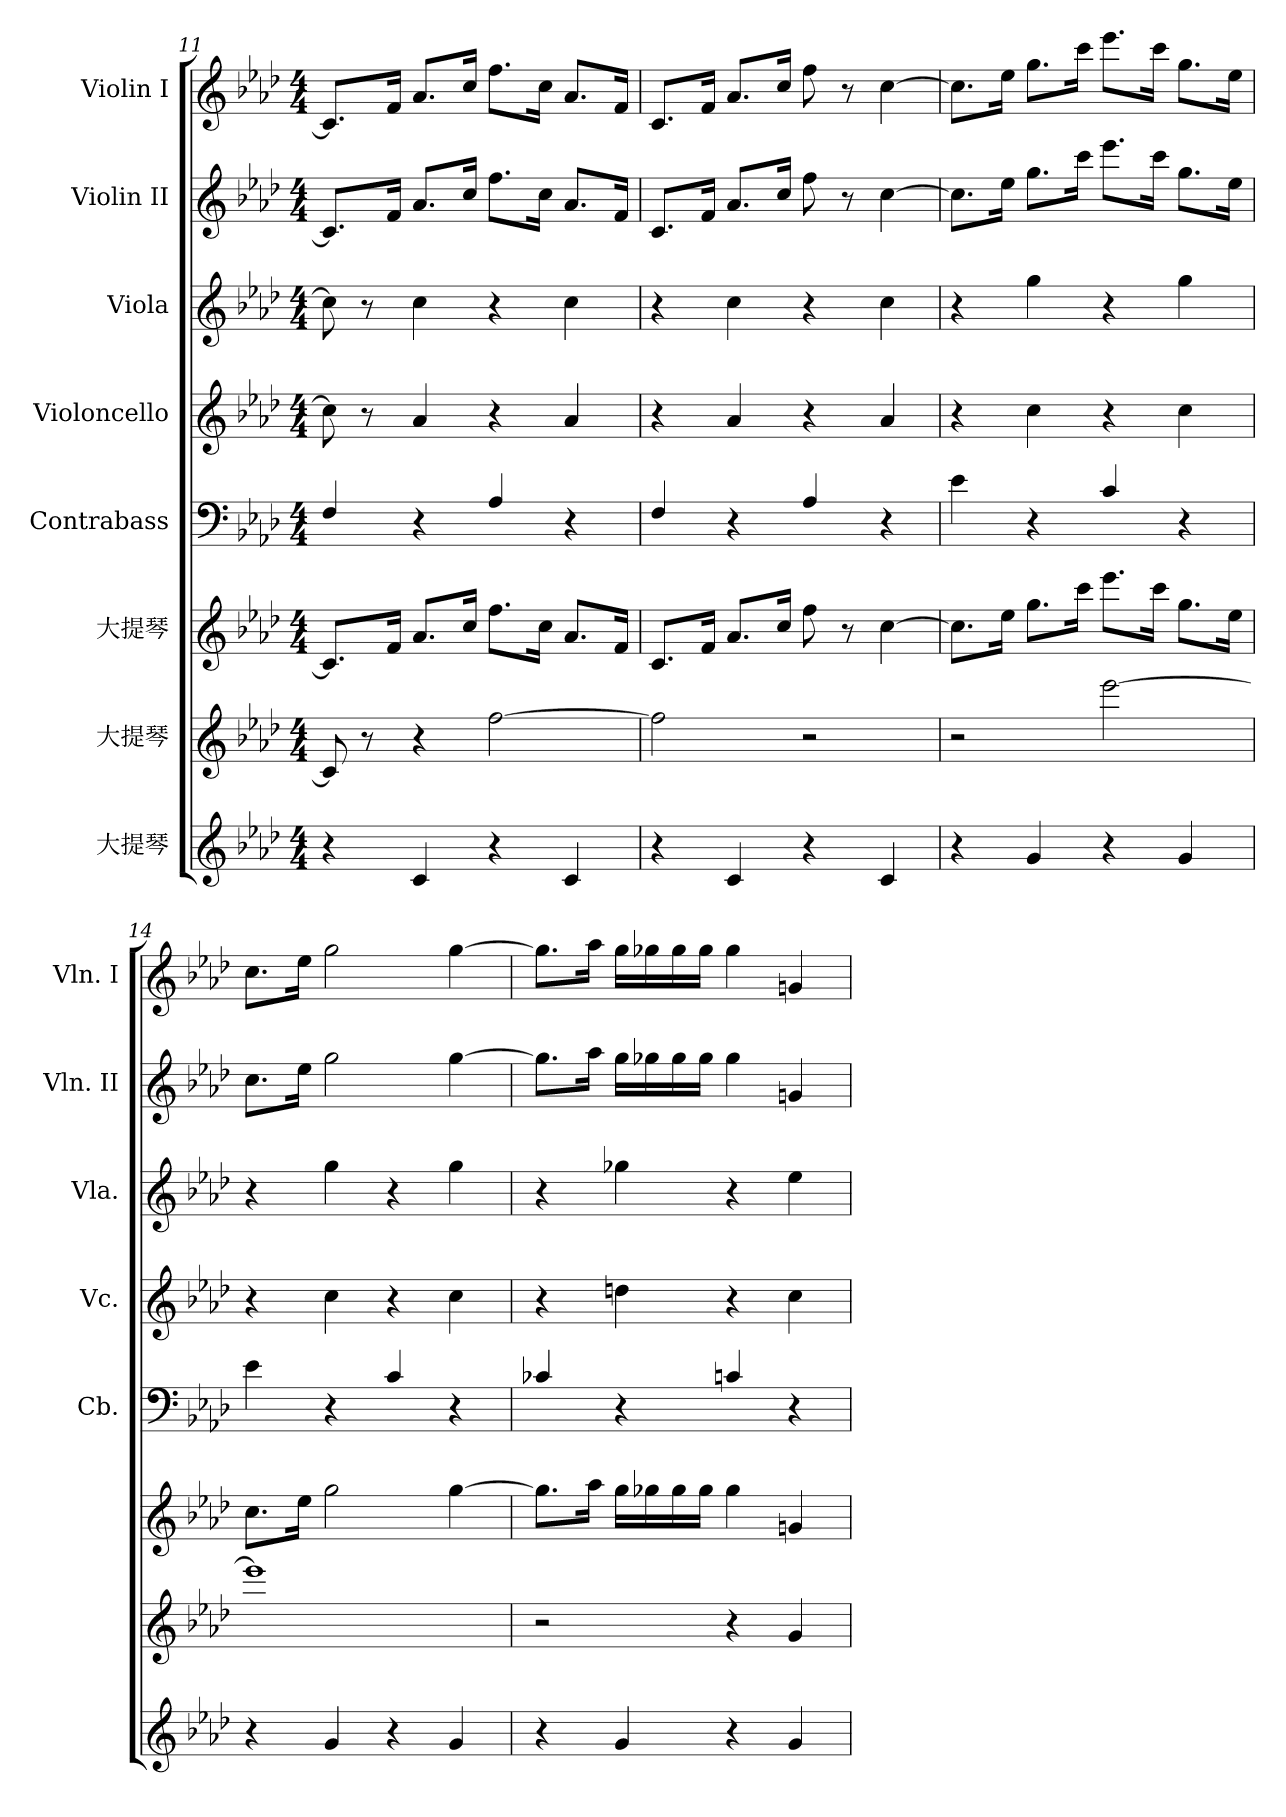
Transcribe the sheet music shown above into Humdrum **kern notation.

**kern	**kern	**kern	**kern	**kern	**kern	**kern	**kern
*part8	*part7	*part6	*part5	*part4	*part3	*part2	*part1
*staff8	*staff7	*staff6	*staff5	*staff4	*staff3	*staff2	*staff1
*I"大提琴	*I"大提琴	*I"大提琴	*I"Contrabass	*I"Violoncello	*I"Viola	*I"Violin II	*I"Violin I
*	*	*	*I'Cb.	*I'Vc.	*I'Vla.	*I'Vln. II	*I'Vln. I
*clefG2	*clefG2	*clefG2	*clefF4	*clefG2	*clefG2	*clefG2	*clefG2
*	*	*	*ITrd7c12	*	*	*	*
*k[b-e-a-d-]	*k[b-e-a-d-]	*k[b-e-a-d-]	*k[b-e-a-d-]	*k[b-e-a-d-]	*k[b-e-a-d-]	*k[b-e-a-d-]	*k[b-e-a-d-]
*M4/4	*M4/4	*M4/4	*M4/4	*M4/4	*M4/4	*M4/4	*M4/4
=11	=11	=11	=11	=11	=11	=11	=11
4r	8c/]	8.c/L]	4FF/	8cc\]	8cc\]	8.c/L]	8.c/L]
.	8r	.	.	8r	8r	.	.
.	.	16f/Jk	.	.	.	16f/Jk	16f/Jk
4c/	4r	8.a-/L	4r	4a-/	4cc\	8.a-/L	8.a-/L
.	.	16cc/Jk	.	.	.	16cc/Jk	16cc/Jk
4r	[2ff\	8.ff\L	4AA-/	4r	4r	8.ff\L	8.ff\L
.	.	16cc\Jk	.	.	.	16cc\Jk	16cc\Jk
4c/	.	8.a-/L	4r	4a-/	4cc\	8.a-/L	8.a-/L
.	.	16f/Jk	.	.	.	16f/Jk	16f/Jk
=12	=12	=12	=12	=12	=12	=12	=12
4r	2ff\]	8.c/L	4FF/	4r	4r	8.c/L	8.c/L
.	.	16f/Jk	.	.	.	16f/Jk	16f/Jk
4c/	.	8.a-/L	4r	4a-/	4cc\	8.a-/L	8.a-/L
.	.	16cc/Jk	.	.	.	16cc/Jk	16cc/Jk
4r	2r	8ff\	4AA-/	4r	4r	8ff\	8ff\
.	.	8r	.	.	.	8r	8r
4c/	.	[4cc\	4r	4a-/	4cc\	[4cc\	[4cc\
=13	=13	=13	=13	=13	=13	=13	=13
4r	2r	8.cc\L]	4E-\	4r	4r	8.cc\L]	8.cc\L]
.	.	16ee-\Jk	.	.	.	16ee-\Jk	16ee-\Jk
4g/	.	8.gg\L	4r	4cc\	4gg\	8.gg\L	8.gg\L
.	.	16ccc\Jk	.	.	.	16ccc\Jk	16ccc\Jk
4r	[2eee-\	8.eee-\L	4C/	4r	4r	8.eee-\L	8.eee-\L
.	.	16ccc\Jk	.	.	.	16ccc\Jk	16ccc\Jk
4g/	.	8.gg\L	4r	4cc\	4gg\	8.gg\L	8.gg\L
.	.	16ee-\Jk	.	.	.	16ee-\Jk	16ee-\Jk
!!LO:PB:g=z
=14	=14	=14	=14	=14	=14	=14	=14
4r	1eee-]	8.cc\L	4E-\	4r	4r	8.cc\L	8.cc\L
.	.	16ee-\Jk	.	.	.	16ee-\Jk	16ee-\Jk
4g/	.	2gg\	4r	4cc\	4gg\	2gg\	2gg\
4r	.	.	4C/	4r	4r	.	.
4g/	.	[4gg\	4r	4cc\	4gg\	[4gg\	[4gg\
=15	=15	=15	=15	=15	=15	=15	=15
4r	2r	8.gg\L]	4C-X/	4r	4r	8.gg\L]	8.gg\L]
.	.	16aa-\Jk	.	.	.	16aa-\Jk	16aa-\Jk
4g/	.	16gg\LL	4r	4ddn\	4gg-X\	16gg\LL	16gg\LL
.	.	16gg-X\	.	.	.	16gg-X\	16gg-X\
.	.	16gg-\	.	.	.	16gg-\	16gg-\
.	.	16gg-\JJ	.	.	.	16gg-\JJ	16gg-\JJ
4r	4r	4gg-\	4Cn/	4r	4r	4gg-\	4gg-\
4g/	4g/	4gn/	4r	4cc\	4ee-\	4gn/	4gn/
=	=	=	=	=	=	=	=
*-	*-	*-	*-	*-	*-	*-	*-
